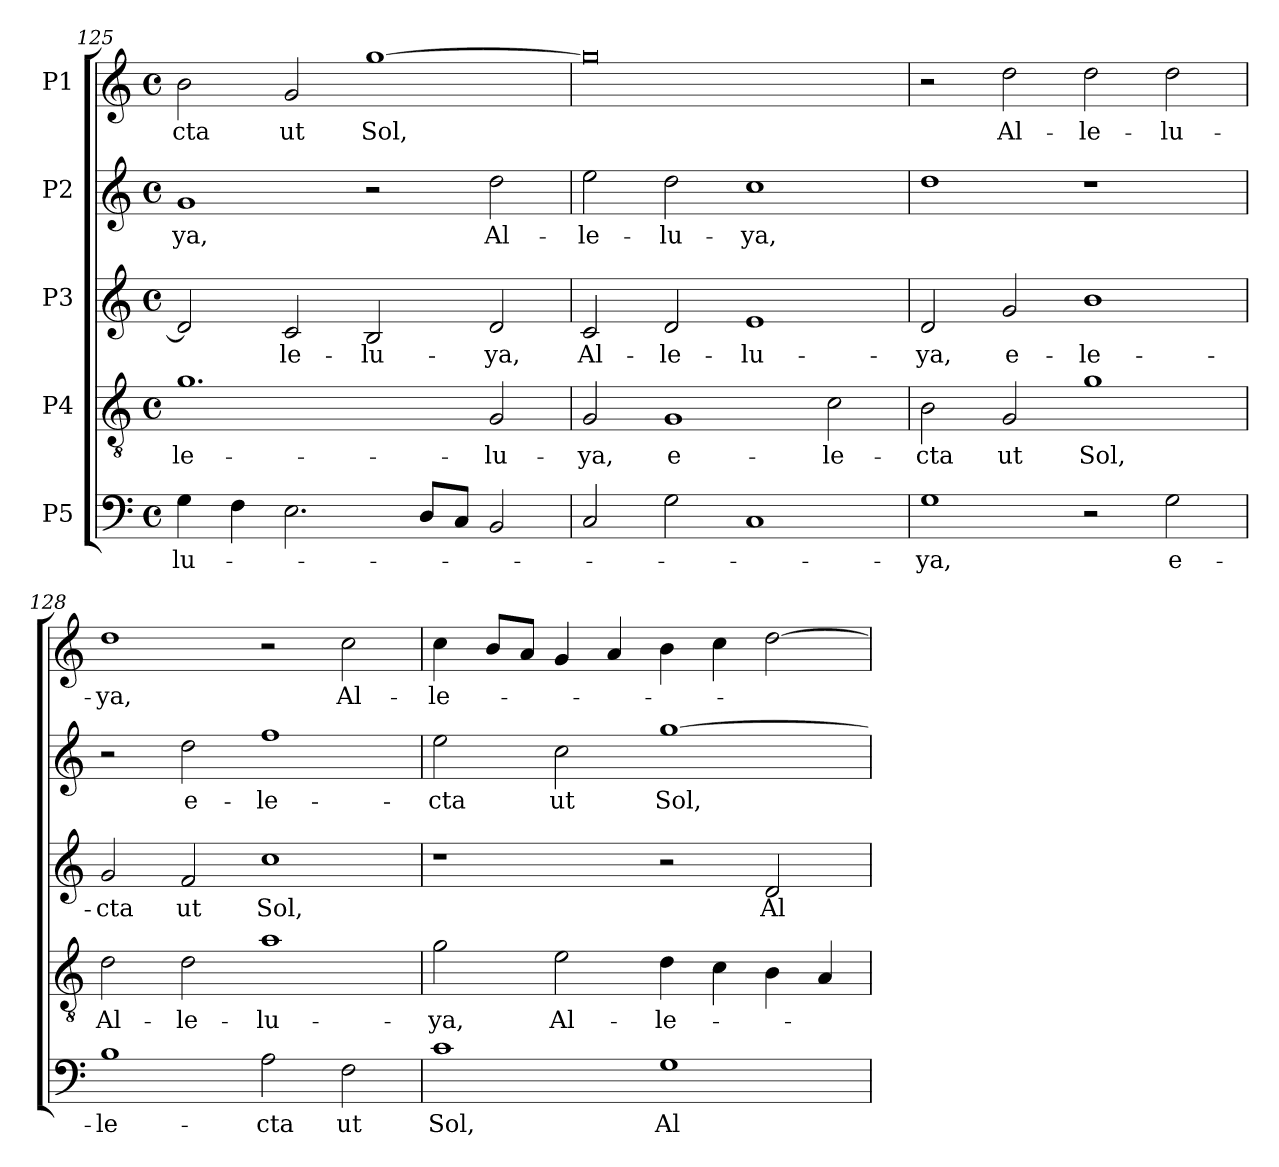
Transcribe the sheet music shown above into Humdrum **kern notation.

**kern	**text	**kern	**text	**kern	**text	**kern	**text	**kern	**text
*part5	*part5	*part4	*part4	*part3	*part3	*part2	*part2	*part1	*part1
*staff5	*staff5	*staff4	*staff4	*staff3	*staff3	*staff2	*staff2	*staff1	*staff1
*I"P5	*	*I"P4	*	*I"P3	*	*I"P2	*	*I"P1	*
!!LO:PB:g=z
*clefF4	*	*clefGv2	*	*clefG2	*	*clefG2	*	*clefG2	*
*	*	*ITrd7c12	*	*	*	*	*	*	*
*k[]	*	*k[]	*	*k[]	*	*k[]	*	*k[]	*
*C:	*	*C:	*	*C:	*	*C:	*	*C:	*
*M4/4	*	*M4/4	*	*M4/4	*	*M4/4	*	*M4/4	*
*met(c)	*	*met(c)	*	*met(c)	*	*met(c)	*	*met(c)	*
=125	=125	=125	=125	=125	=125	=125	=125	=125	=125
!	!LO:LY:b:color=#000000	!	!	!	!	!	!	!	!
!	!	!	!LO:LY:b:color=#000000	!	!	!	!	!	!
!	!	!	!	!	!	!	!LO:LY:b:color=#000000	!	!
!	!	!	!	!	!	!	!	!	!LO:LY:b:color=#000000
4Gi\	-lu-	1.Gi	-le-	2di/]	.	1gi	-ya,	2bi\	-cta
4Fi\	.	.	.	.	.	.	.	.	.
!	!	!	!	!	!LO:LY:b:color=#000000	!	!	!	!
!	!	!	!	!	!	!	!	!	!LO:LY:b:color=#000000
2.Ei\	.	.	.	2ci/	-le-	.	.	2gi/	ut
!	!	!	!	!	!LO:LY:b:color=#000000	!	!	!	!
!	!	!	!	!	!	!	!	!	!LO:LY:b:color=#000000
.	.	.	.	2Bi/	-lu-	2r	.	[>1ggi	Sol,
8Di/L	.	.	.	.	.	.	.	.	.
8Ci/J	.	.	.	.	.	.	.	.	.
!	!	!	!LO:LY:b:color=#000000	!	!	!	!	!	!
!	!	!	!	!	!LO:LY:b:color=#000000	!	!	!	!
!	!	!	!	!	!	!	!LO:LY:b:color=#000000	!	!
2BBi/	.	2GGi/	-lu-	2di/	-ya,	2ddi\	Al-	.	.
=126	=126	=126	=126	=126	=126	=126	=126	=126	=126
!	!	!	!LO:LY:b:color=#000000	!	!	!	!	!	!
!	!	!	!	!	!LO:LY:b:color=#000000	!	!	!	!
!	!	!	!	!	!	!	!LO:LY:b:color=#000000	!	!
2Ci/	.	2GGi/	-ya,	2ci/	Al-	2eei\	-le-	0ggi]	.
!	!	!	!LO:LY:b:color=#000000	!	!	!	!	!	!
!	!	!	!	!	!LO:LY:b:color=#000000	!	!	!	!
!	!	!	!	!	!	!	!LO:LY:b:color=#000000	!	!
2Gi\	.	1GGi	e-	2di/	-le-	2ddi\	-lu-	.	.
!	!	!	!	!	!LO:LY:b:color=#000000	!	!	!	!
!	!	!	!	!	!	!	!LO:LY:b:color=#000000	!	!
1Ci	.	.	.	1ei	-lu-	1cci	-ya,	.	.
!	!	!	!LO:LY:b:color=#000000	!	!	!	!	!	!
.	.	2Ci\	-le-	.	.	.	.	.	.
=127	=127	=127	=127	=127	=127	=127	=127	=127	=127
!	!LO:LY:b:color=#000000	!	!	!	!	!	!	!	!
!	!	!	!LO:LY:b:color=#000000	!	!	!	!	!	!
!	!	!	!	!	!LO:LY:b:color=#000000	!	!	!	!
1Gi	-ya,	2BBi\	-cta	2di/	-ya,	1ddi	.	2r	.
!	!	!	!LO:LY:b:color=#000000	!	!	!	!	!	!
!	!	!	!	!	!LO:LY:b:color=#000000	!	!	!	!
!	!	!	!	!	!	!	!	!	!LO:LY:b:color=#000000
.	.	2GGi/	ut	2gi/	e-	.	.	2ddi\	Al-
!	!	!	!LO:LY:b:color=#000000	!	!	!	!	!	!
!	!	!	!	!	!LO:LY:b:color=#000000	!	!	!	!
!	!	!	!	!	!	!	!	!	!LO:LY:b:color=#000000
2r	.	1Gi	Sol,	1bi	-le-	1r	.	2ddi\	-le-
!	!LO:LY:b:color=#000000	!	!	!	!	!	!	!	!
!	!	!	!	!	!	!	!	!	!LO:LY:b:color=#000000
2Gi\	e-	.	.	.	.	.	.	2ddi\	-lu-
=128	=128	=128	=128	=128	=128	=128	=128	=128	=128
!	!LO:LY:b:color=#000000	!	!	!	!	!	!	!	!
!	!	!	!LO:LY:b:color=#000000	!	!	!	!	!	!
!	!	!	!	!	!LO:LY:b:color=#000000	!	!	!	!
!	!	!	!	!	!	!	!	!	!LO:LY:b:color=#000000
1Bi	-le-	2Di\	Al-	2gi/	-cta	2r	.	1ddi	-ya,
!	!	!	!LO:LY:b:color=#000000	!	!	!	!	!	!
!	!	!	!	!	!LO:LY:b:color=#000000	!	!	!	!
!	!	!	!	!	!	!	!LO:LY:b:color=#000000	!	!
.	.	2Di\	-le-	2fi/	ut	2ddi\	e-	.	.
!	!LO:LY:b:color=#000000	!	!	!	!	!	!	!	!
!	!	!	!LO:LY:b:color=#000000	!	!	!	!	!	!
!	!	!	!	!	!LO:LY:b:color=#000000	!	!	!	!
!	!	!	!	!	!	!	!LO:LY:b:color=#000000	!	!
2Ai\	-cta	1Ai	-lu-	1cci	Sol,	1ffi	-le-	2r	.
!	!LO:LY:b:color=#000000	!	!	!	!	!	!	!	!
!	!	!	!	!	!	!	!	!	!LO:LY:b:color=#000000
2Fi\	ut	.	.	.	.	.	.	2cci\	Al-
=129	=129	=129	=129	=129	=129	=129	=129	=129	=129
!	!LO:LY:b:color=#000000	!	!	!	!	!	!	!	!
!	!	!	!LO:LY:b:color=#000000	!	!	!	!	!	!
!	!	!	!	!	!	!	!LO:LY:b:color=#000000	!	!
!	!	!	!	!	!	!	!	!	!LO:LY:b:color=#000000
1ci	Sol,	2Gi\	-ya,	1r	.	2eei\	-cta	4cci\	-le-
.	.	.	.	.	.	.	.	8bi/L	.
.	.	.	.	.	.	.	.	8ai/J	.
!	!	!	!LO:LY:b:color=#000000	!	!	!	!	!	!
!	!	!	!	!	!	!	!LO:LY:b:color=#000000	!	!
.	.	2Ei\	Al-	.	.	2cci\	ut	4gi/	.
.	.	.	.	.	.	.	.	4ai/	.
!	!LO:LY:b:color=#000000	!	!	!	!	!	!	!	!
!	!	!	!LO:LY:b:color=#000000	!	!	!	!	!	!
!	!	!	!	!	!	!	!LO:LY:b:color=#000000	!	!
1Gi	Al-	4Di\	-le-	2r	.	[>1ggi	Sol,	4bi\	.
.	.	4Ci\	.	.	.	.	.	4cci\	.
!	!	!	!	!	!LO:LY:b:color=#000000	!	!	!	!
.	.	4BBi\	.	2di/	Al-	.	.	[>2ddi\	.
.	.	4AAi/	.	.	.	.	.	.	.
=	=	=	=	=	=	=	=	=	=
*-	*-	*-	*-	*-	*-	*-	*-	*-	*-
